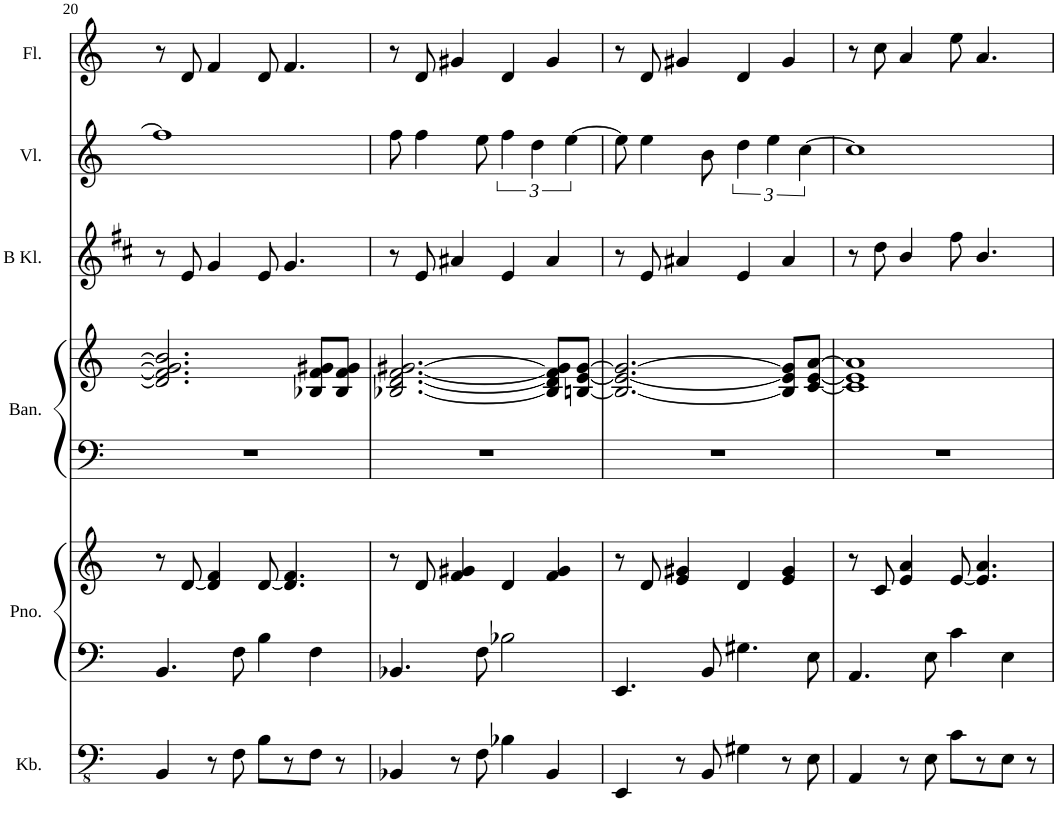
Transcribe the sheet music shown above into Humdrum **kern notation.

**kern	**kern	**kern	**kern	**kern	**kern	**kern	**kern
*part6	*part5	*part5	*part4	*part4	*part3	*part2	*part1
*staff8	*staff7	*staff6	*staff5	*staff4	*staff3	*staff2	*staff1
*I"Kontrabass	*I"Piano	*	*I"Bandoneon	*	*I"B Klarinette	*I"Violine	*I"Flöte
*I'Kb.	*I'Pno.	*	*I'Ban.	*	*I'B Kl.	*I'Vl.	*I'Fl.
!!LO:PB:g=z
*clefFv4	*clefF4	*clefG2	*clefF4	*clefG2	*clefG2	*clefG2	*clefG2
*Trd7c12	*	*	*	*	*Trd1c2	*	*
*k[]	*k[]	*k[]	*k[]	*k[]	*k[f#c#]	*k[]	*k[]
*M4/4	*M4/4	*M4/4	*M4/4	*M4/4	*M4/4	*M4/4	*M4/4
*met(c)	*met(c)	*met(c)	*met(c)	*met(c)	*met(c)	*met(c)	*met(c)
=20	=20	=20	=20	=20	=20	=20	=20
4BBB/	4.BB/	8r	1r	2.d/] 2.f/] 2.g#/] 2.b-/]	8r	1ff]	8r
.	.	[8d/	.	.	8e/	.	8d/
8r	.	4d/] 4f/	.	.	4g/	.	4f/
8FF\	8F\	.	.	.	.	.	.
8BB\L	4B\	[8d/	.	.	8e/	.	8d/
8r	.	4.d/] 4.f/	.	.	4.g/	.	4.f/
8FF\J	4F\	.	.	8B-X/ 8f/ 8g#X/L	.	.	.
8r	.	.	.	8B-/ 8f/ 8g#/J	.	.	.
=21	=21	=21	=21	=21	=21	=21	=21
4BBB-X/	4.BB-X/	8r	1r	[2.B-X/ [2.d/ [2.f/ [2.g#X/	8r	8ff\	8r
.	.	8d/	.	.	8e/	4ff\	8d/
8r	.	4f/ 4g#X/	.	.	4a#X/	.	4g#X/
8FF\	8F\	.	.	.	.	8ee\	.
4BB-X\	2B-X\	4d/	.	.	4e/	6ff\	4d/
.	.	.	.	.	.	6dd\	.
4BBB-/	.	4f/ 4g#/	.	8B-/] 8d/] 8f/] 8g#/]L	4a#/	.	4g#/
.	.	.	.	.	.	[6ee\	.
.	.	.	.	[8Bn/ [8e/ [8g#/J	.	.	.
=22	=22	=22	=22	=22	=22	=22	=22
4EEE/	4.EE/	8r	1r	2.B/_ 2.e/_ 2.g#/_	8r	8ee\]	8r
.	.	8d/	.	.	8e/	4ee\	8d/
8r	.	4e/ 4g#X/	.	.	4a#X/	.	4g#X/
8BBB/	8BB/	.	.	.	.	8b\	.
4GG#X\	4.G#X\	4d/	.	.	4e/	6dd\	4d/
.	.	.	.	.	.	6ee\	.
8r	.	4e/ 4g#/	.	8B/] 8e/] 8g#/]L	4a#/	.	4g#/
.	.	.	.	.	.	[6cc\	.
8EE\	8E\	.	.	[8c/ [8e/ [8a/J	.	.	.
=23	=23	=23	=23	=23	=23	=23	=23
4AAA/	4.AA/	8r	1r	1c] 1e] 1a]	8r	1cc]	8r
.	.	8c/	.	.	8dd\	.	8cc\
8r	.	4e/ 4a/	.	.	4b/	.	4a/
8EE\	8E\	.	.	.	.	.	.
8C\L	4c\	[8e/	.	.	8ff#\	.	8ee\
8r	.	4.e/] 4.a/	.	.	4.b/	.	4.a/
8EE\J	4E\	.	.	.	.	.	.
8r	.	.	.	.	.	.	.
=	=	=	=	=	=	=	=
*-	*-	*-	*-	*-	*-	*-	*-
